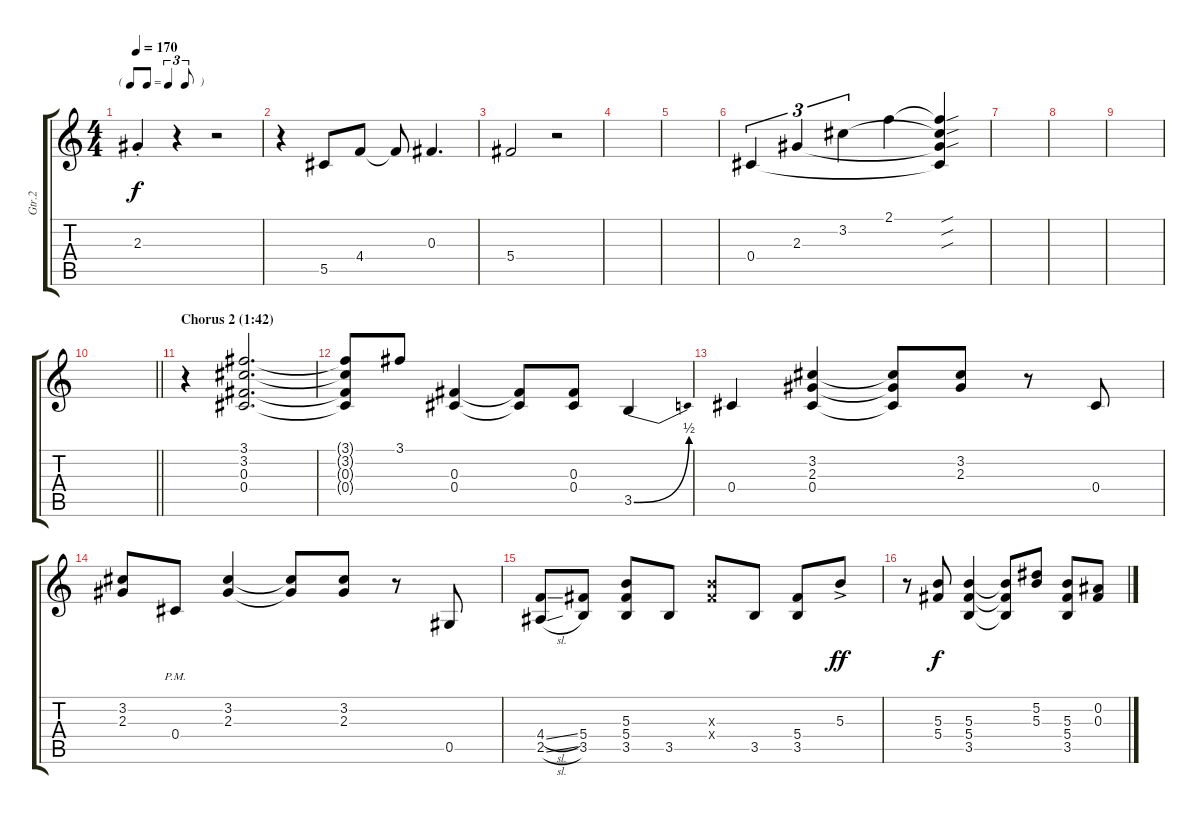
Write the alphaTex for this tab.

\track ("Gtr.2" "Gtr.2") {instrument electricguitarclean}
\staff {score tabs}
\tuning (Eb4 Bb3 Gb3 Db3 Ab2 Eb2) {hide}
\ts (4 4)
\tf triplet8th
\tempo 170
\clef g2
\ks c
2.3{st}.4{dy f} r.4 r.2 |
r.4 5.5.8 4.4.8 4.4{t}.8 0.3.4{d} |
5.4.2{volume 1} r.2 |
|
|
0.4.4{tu (3 2)} 2.3.4{tu (3 2)} 3.2.4{tu (3 2)} 2.1.4 (2.1{sou t} 3.2{sou t} 2.3{sou t} 0.4{t}).4 |
|
|
|
\barLineRight lightlight
|
\section ("" "Chorus 2 (1:42)")
r.4 (3.1 3.2 0.3 0.4).2{d} |
(3.1{t} 3.2{t} 0.3{t} 0.4{t}).8 3.1.8 (0.3 0.4).4 (0.3{t} 0.4{t}).8 (0.3 0.4).8 3.5{be (bend 0 0 60 2)}.4 |
0.4.4 (3.2 2.3 0.4).4 (3.2{t} 2.3{t} 0.4{t}).8 (3.2 2.3).8 r.8 0.4.8 |
(3.2 2.3).8 0.4{pm}.8 (3.2 2.3).4 (3.2{t} 2.3{t}).8 (3.2 2.3).8 r.8 0.5.8 |
(4.4{sl} 2.5{sl}).8 (5.4 3.5).8 (5.3 5.4 3.5).8 3.5.8 (5.3{x} 5.4{x}).8 3.5.8 (5.4 3.5).8 5.3{ac}.8{dy ff} |
r.8 (5.3 5.4).8{dy f} (5.3 5.4 3.5).4 (5.3{t} 5.4{t} 3.5{t}).8 (5.2 5.3).8 (5.3 5.4 3.5).8 (0.2 0.3).8
